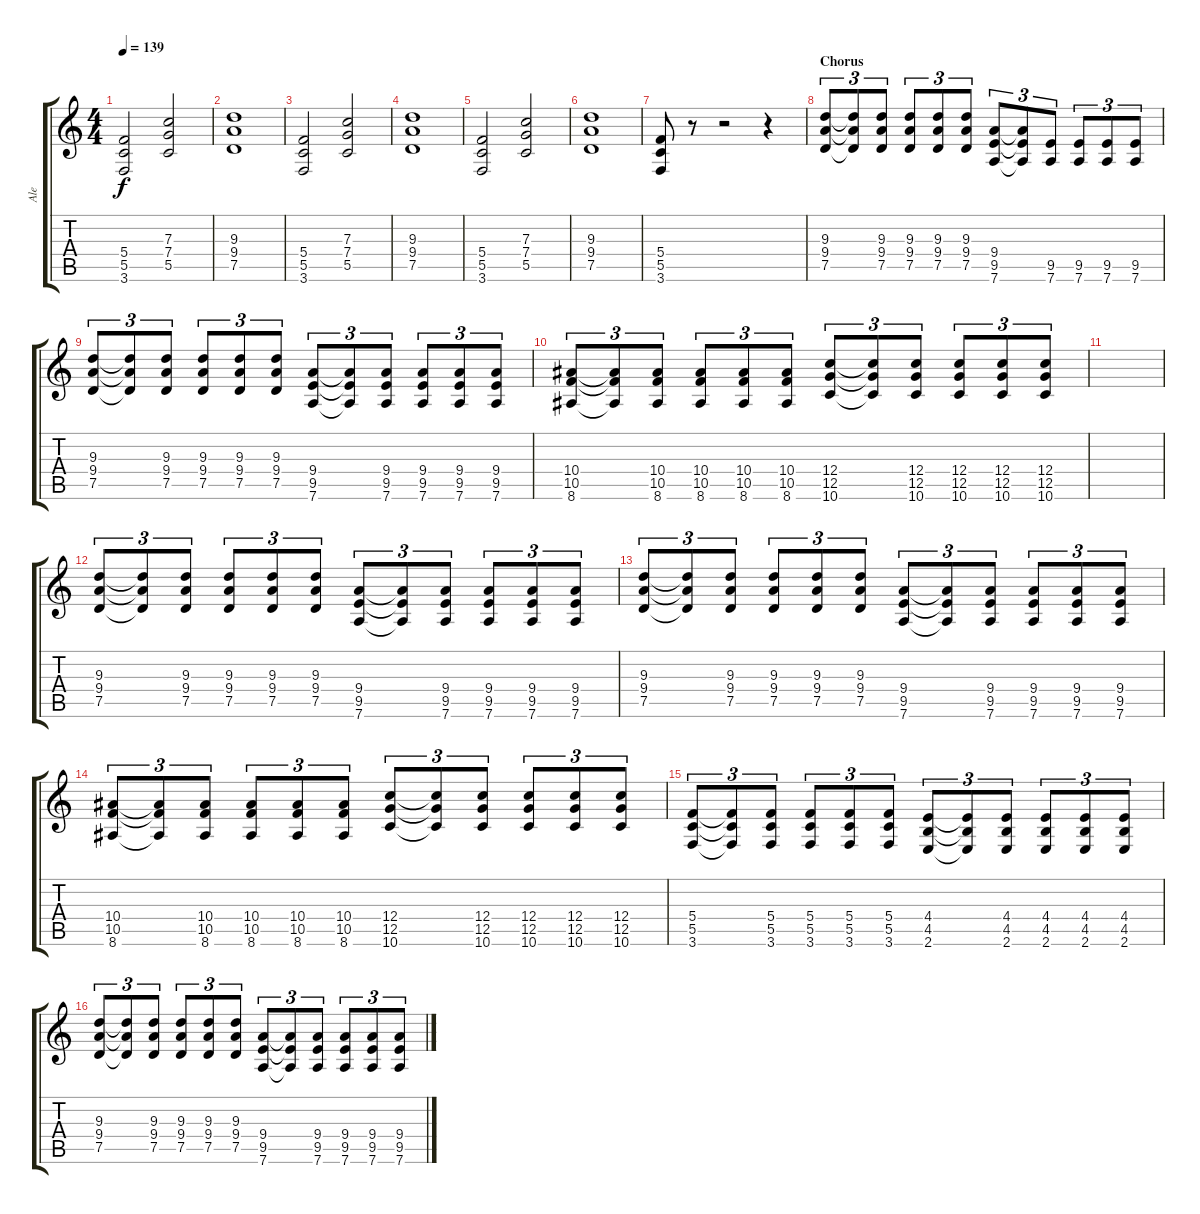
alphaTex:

\track ("Ale" "Ale") {instrument distortionguitar}
\staff {score tabs}
\tuning (D4 A3 F3 C3 G2 D2) {hide}
\ts (4 4)
\tempo 139
\clef g2
\ks c
(5.4 5.5 3.6).2{dy f} (7.3 7.4 5.5).2 |
(9.3 9.4 7.5).1 |
(5.4 5.5 3.6).2 (7.3 7.4 5.5).2 |
(9.3 9.4 7.5).1 |
(5.4 5.5 3.6).2 (7.3 7.4 5.5).2 |
(9.3 9.4 7.5).1 |
(5.4 5.5 3.6).8 r.8 r.2 r.4 |
\section ("" "Chorus")
(9.3 9.4 7.5).8{tu (3 2)} (9.3{t} 9.4{t} 7.5{t}).8{tu (3 2)} (9.3 9.4 7.5).8{tu (3 2)} (9.3 9.4 7.5).8{tu (3 2)} (9.3 9.4 7.5).8{tu (3 2)} (9.3 9.4 7.5).8{tu (3 2)} (9.4 9.5 7.6).8{tu (3 2)} (9.4{t} 9.5{t} 7.6{t}).8{tu (3 2)} (9.5 7.6).8{tu (3 2)} (9.5 7.6).8{tu (3 2)} (9.5 7.6).8{tu (3 2)} (9.5 7.6).8{tu (3 2)} |
(9.3 9.4 7.5).8{tu (3 2)} (9.3{t} 9.4{t} 7.5{t}).8{tu (3 2)} (9.3 9.4 7.5).8{tu (3 2)} (9.3 9.4 7.5).8{tu (3 2)} (9.3 9.4 7.5).8{tu (3 2)} (9.3 9.4 7.5).8{tu (3 2)} (9.4 9.5 7.6).8{tu (3 2)} (9.4{t} 9.5{t} 7.6{t}).8{tu (3 2)} (9.4 9.5 7.6).8{tu (3 2)} (9.4 9.5 7.6).8{tu (3 2)} (9.4 9.5 7.6).8{tu (3 2)} (9.4 9.5 7.6).8{tu (3 2)} |
(10.4 10.5 8.6).8{tu (3 2)} (10.4{t} 10.5{t} 8.6{t}).8{tu (3 2)} (10.4 10.5 8.6).8{tu (3 2)} (10.4 10.5 8.6).8{tu (3 2)} (10.4 10.5 8.6).8{tu (3 2)} (10.4 10.5 8.6).8{tu (3 2)} (12.4 12.5 10.6).8{tu (3 2)} (12.4{t} 12.5{t} 10.6{t}).8{tu (3 2)} (12.4 12.5 10.6).8{tu (3 2)} (12.4 12.5 10.6).8{tu (3 2)} (12.4 12.5 10.6).8{tu (3 2)} (12.4 12.5 10.6).8{tu (3 2)} |
|
(9.3 9.4 7.5).8{tu (3 2)} (9.3{t} 9.4{t} 7.5{t}).8{tu (3 2)} (9.3 9.4 7.5).8{tu (3 2)} (9.3 9.4 7.5).8{tu (3 2)} (9.3 9.4 7.5).8{tu (3 2)} (9.3 9.4 7.5).8{tu (3 2)} (9.4 9.5 7.6).8{tu (3 2)} (9.4{t} 9.5{t} 7.6{t}).8{tu (3 2)} (9.4 9.5 7.6).8{tu (3 2)} (9.4 9.5 7.6).8{tu (3 2)} (9.4 9.5 7.6).8{tu (3 2)} (9.4 9.5 7.6).8{tu (3 2)} |
(9.3 9.4 7.5).8{tu (3 2)} (9.3{t} 9.4{t} 7.5{t}).8{tu (3 2)} (9.3 9.4 7.5).8{tu (3 2)} (9.3 9.4 7.5).8{tu (3 2)} (9.3 9.4 7.5).8{tu (3 2)} (9.3 9.4 7.5).8{tu (3 2)} (9.4 9.5 7.6).8{tu (3 2)} (9.4{t} 9.5{t} 7.6{t}).8{tu (3 2)} (9.4 9.5 7.6).8{tu (3 2)} (9.4 9.5 7.6).8{tu (3 2)} (9.4 9.5 7.6).8{tu (3 2)} (9.4 9.5 7.6).8{tu (3 2)} |
(10.4 10.5 8.6).8{tu (3 2)} (10.4{t} 10.5{t} 8.6{t}).8{tu (3 2)} (10.4 10.5 8.6).8{tu (3 2)} (10.4 10.5 8.6).8{tu (3 2)} (10.4 10.5 8.6).8{tu (3 2)} (10.4 10.5 8.6).8{tu (3 2)} (12.4 12.5 10.6).8{tu (3 2)} (12.4{t} 12.5{t} 10.6{t}).8{tu (3 2)} (12.4 12.5 10.6).8{tu (3 2)} (12.4 12.5 10.6).8{tu (3 2)} (12.4 12.5 10.6).8{tu (3 2)} (12.4 12.5 10.6).8{tu (3 2)} |
(5.4 5.5 3.6).8{tu (3 2)} (5.4{t} 5.5{t} 3.6{t}).8{tu (3 2)} (5.4 5.5 3.6).8{tu (3 2)} (5.4 5.5 3.6).8{tu (3 2)} (5.4 5.5 3.6).8{tu (3 2)} (5.4 5.5 3.6).8{tu (3 2)} (4.4 4.5 2.6).8{tu (3 2)} (4.4{t} 4.5{t} 2.6{t}).8{tu (3 2)} (4.4 4.5 2.6).8{tu (3 2)} (4.4 4.5 2.6).8{tu (3 2)} (4.4 4.5 2.6).8{tu (3 2)} (4.4 4.5 2.6).8{tu (3 2)} |
(9.3 9.4 7.5).8{tu (3 2)} (9.3{t} 9.4{t} 7.5{t}).8{tu (3 2)} (9.3 9.4 7.5).8{tu (3 2)} (9.3 9.4 7.5).8{tu (3 2)} (9.3 9.4 7.5).8{tu (3 2)} (9.3 9.4 7.5).8{tu (3 2)} (9.4 9.5 7.6).8{tu (3 2)} (9.4{t} 9.5{t} 7.6{t}).8{tu (3 2)} (9.4 9.5 7.6).8{tu (3 2)} (9.4 9.5 7.6).8{tu (3 2)} (9.4 9.5 7.6).8{tu (3 2)} (9.4 9.5 7.6).8{tu (3 2)}
